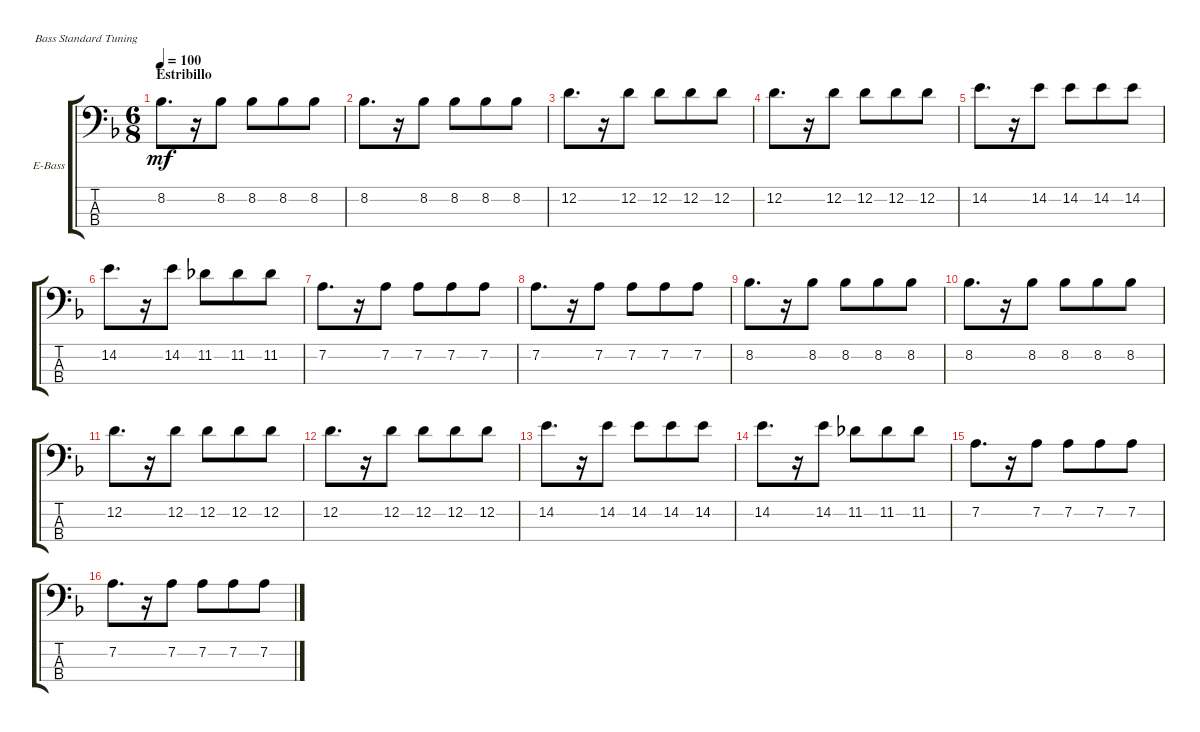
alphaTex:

\defaultSystemsLayout 4
\bracketExtendMode groupsimilarinstruments
\firstSystemTrackNameOrientation horizontal
\otherSystemsTrackNameOrientation horizontal
\track ("Electric Bass" "E-Bass") {instrument electricbassfinger}
\staff {score tabs}
\tuning (G2 D2 A1 E1)
\ts (6 8)
\section ("" "Estribillo")
\tempo 100
\clef f4
\ks dminor
8.2.8{d dy mf} r.16 8.2.8 8.2.8 8.2.8 8.2.8 |
8.2.8{d} r.16 8.2.8 8.2.8 8.2.8 8.2.8 |
12.2.8{d} r.16 12.2.8 12.2.8 12.2.8 12.2.8 |
12.2.8{d} r.16 12.2.8 12.2.8 12.2.8 12.2.8 |
14.2.8{d} r.16 14.2.8 14.2.8 14.2.8 14.2.8 |
14.2.8{d} r.16 14.2.8 11.2.8 11.2.8 11.2.8 |
7.2.8{d} r.16 7.2.8 7.2.8 7.2.8 7.2.8 |
7.2.8{d} r.16 7.2.8 7.2.8 7.2.8 7.2.8 |
8.2.8{d} r.16 8.2.8 8.2.8 8.2.8 8.2.8 |
8.2.8{d} r.16 8.2.8 8.2.8 8.2.8 8.2.8 |
12.2.8{d} r.16 12.2.8 12.2.8 12.2.8 12.2.8 |
12.2.8{d} r.16 12.2.8 12.2.8 12.2.8 12.2.8 |
14.2.8{d} r.16 14.2.8 14.2.8 14.2.8 14.2.8 |
14.2.8{d} r.16 14.2.8 11.2.8 11.2.8 11.2.8 |
7.2.8{d} r.16 7.2.8 7.2.8 7.2.8 7.2.8 |
7.2.8{d} r.16 7.2.8 7.2.8 7.2.8 7.2.8
